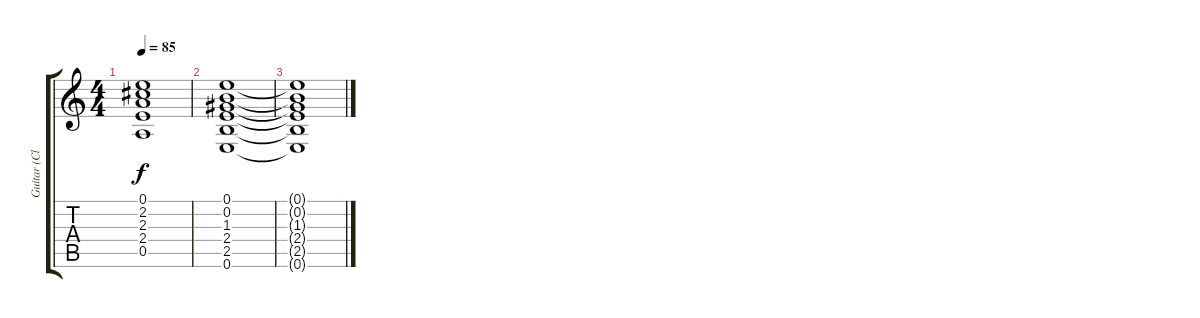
\track ("Guitar (Clean)" "Guitar (Cl") {instrument acousticguitarnylon}
\staff {score tabs}
\tuning (E4 B3 G3 D3 A2 E2) {hide}
\ts (4 4)
\tempo 85
\clef g2
\ks c
(0.1 2.2 2.3 2.4 0.5).1{dy f} |
(0.1 0.2 1.3 2.4 2.5 0.6).1 |
(0.1{t} 0.2{t} 1.3{t} 2.4{t} 2.5{t} 0.6{t}).1
